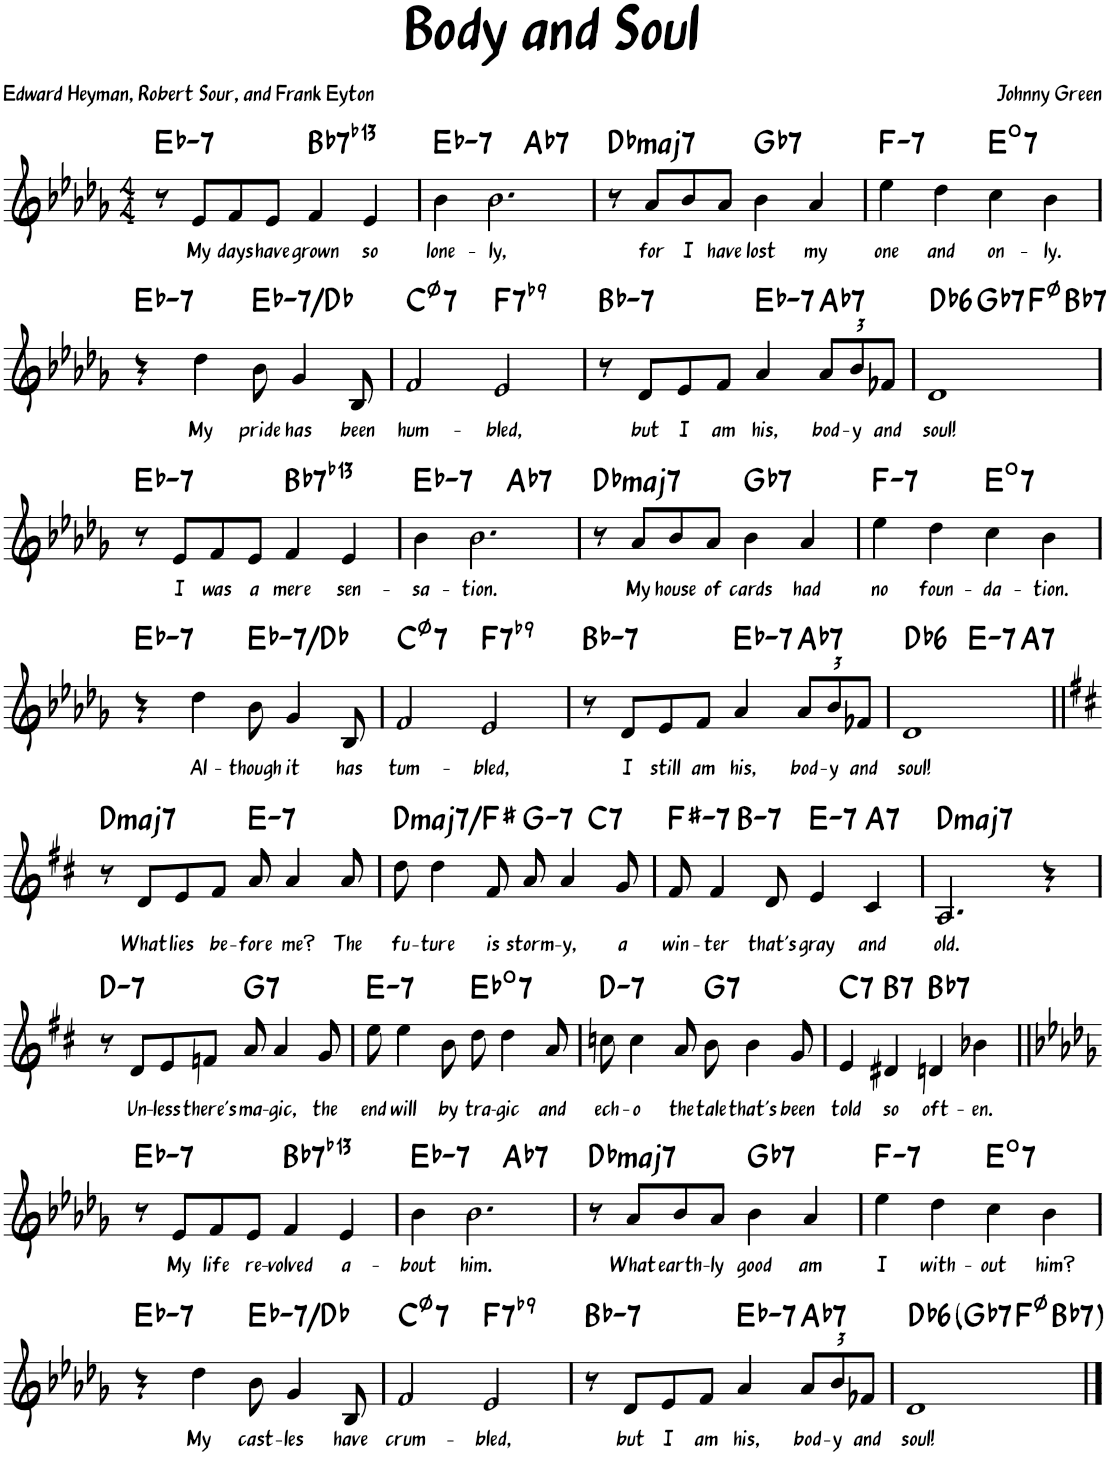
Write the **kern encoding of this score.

**kern	**text	**harte
*part1	*part1	*part1
*staff1	*staff1	*
*I"Piano	*	*
*I'Pno.	*	*
*clefG2	*	*
*k[b-e-a-d-g-]	*	*
*M4/4	*	*
=1	=1	=1
!	!	!LO:H:kt=7
8r	.	Eb:min7
!	!LO:LY:b	!
8e-/L	My	.
!	!LO:LY:b	!
8f/	days	.
!	!LO:LY:b	!
8e-/J	have	.
!	!LO:LY:b	!LO:H:kt=7
4f/	grown	Bb:7(b13)
!	!LO:LY:b	!
4e-/	so	.
=2	=2	=2
!	!LO:LY:b	!LO:H:kt=7
*^	*	*
4b-\	2ryy	lone-	Eb:min7
!	!	!LO:LY:b	!
2.b-\	.	-ly,	.
!	!	!	!LO:H:kt=7
.	2ryy	.	Ab:7
=3	=3	=3	=3
!	!	!	!LO:H:kt=maj7
*v	*v	*	*
8r	.	Db:maj7
!	!LO:LY:b	!
8a-/L	for	.
!	!LO:LY:b	!
8b-/	I	.
!	!LO:LY:b	!
8a-/J	have	.
!	!LO:LY:b	!LO:H:kt=7
4b-\	lost	Gb:7
!	!LO:LY:b	!
4a-/	my	.
=4	=4	=4
!	!LO:LY:b	!LO:H:kt=7
4ee-\	one	F:min7
!	!LO:LY:b	!
4dd-\	and	.
!	!LO:LY:b	!LO:H:kt=7
4cc\	on-	E:dim7
!	!LO:LY:b	!
4b-\	-ly.	.
!!LO:LB:g=z
=5	=5	=5
!	!	!LO:H:kt=7
4r	.	Eb:min7
!	!LO:LY:b	!
4dd-\	My	.
!	!LO:LY:b	!LO:H:kt=7
8b-\	pride	Eb:min7/b7
!	!LO:LY:b	!
4g-/	has	.
!	!LO:LY:b	!
8B-/	been	.
=6	=6	=6
!	!LO:LY:b	!LO:H:kt=7
2f/	hum-	C:hdim7
!	!LO:LY:b	!LO:H:kt=7
2e-/	-bled,	F:7(b9)
=7	=7	=7
!	!	!LO:H:kt=7
8r	.	Bb:min7
!	!LO:LY:b	!
8d-/L	but	.
!	!LO:LY:b	!
8e-/	I	.
!	!LO:LY:b	!
8f/J	am	.
!	!LO:LY:b	!LO:H:kt=7
4a-/	his,	Eb:min7
*Xbrackettup	*	*
!	!LO:LY:b	!LO:H:kt=7
12a-/L	bod-	Ab:7
!	!LO:LY:b	!
12b-/	-y	.
!	!LO:LY:b	!
12f-X/J	and	.
=8	=8	=8
!	!LO:LY:b	!LO:H:kt=6
*^	*	*
*	*^	*	*
*	*	*^	*	*
1d-	4ryy	2ryy	2.ryy	soul!	Db:maj6
!	!	!	!	!	!LO:H:kt=7
.	2.ryy	.	.	.	Gb:7
.	.	2ryy	.	.	F:hdim7
!	!	!	!	!	!LO:H:kt=7
.	.	.	4ryy	.	Bb:7
!!LO:LB:g=z	!!	!!	!!
=9	=9	=9	=9	=9	=9
!	!	!	!	!	!LO:H:kt=7
*v	*v	*v	*v	*	*
8r	.	Eb:min7
!	!LO:LY:b	!
8e-/L	I	.
!	!LO:LY:b	!
8f/	was	.
!	!LO:LY:b	!
8e-/J	a	.
!	!LO:LY:b	!LO:H:kt=7
4f/	mere	Bb:7(b13)
!	!LO:LY:b	!
4e-/	sen-	.
=10	=10	=10
!	!LO:LY:b	!LO:H:kt=7
*^	*	*
4b-\	2ryy	-sa-	Eb:min7
!	!	!LO:LY:b	!
2.b-\	.	-tion.	.
!	!	!	!LO:H:kt=7
.	2ryy	.	Ab:7
=11	=11	=11	=11
!	!	!	!LO:H:kt=maj7
*v	*v	*	*
8r	.	Db:maj7
!	!LO:LY:b	!
8a-/L	My	.
!	!LO:LY:b	!
8b-/	house	.
!	!LO:LY:b	!
8a-/J	of	.
!	!LO:LY:b	!LO:H:kt=7
4b-\	cards	Gb:7
!	!LO:LY:b	!
4a-/	had	.
=12	=12	=12
!	!LO:LY:b	!LO:H:kt=7
4ee-\	no	F:min7
!	!LO:LY:b	!
4dd-\	foun-	.
!	!LO:LY:b	!LO:H:kt=7
4cc\	-da-	E:dim7
!	!LO:LY:b	!
4b-\	-tion.	.
!!LO:LB:g=z
=13	=13	=13
!	!	!LO:H:kt=7
4r	.	Eb:min7
!	!LO:LY:b	!
4dd-\	Al-	.
!	!LO:LY:b	!LO:H:kt=7
8b-\	-though	Eb:min7/b7
!	!LO:LY:b	!
4g-/	it	.
!	!LO:LY:b	!
8B-/	has	.
=14	=14	=14
!	!LO:LY:b	!LO:H:kt=7
2f/	tum-	C:hdim7
!	!LO:LY:b	!LO:H:kt=7
2e-/	-bled,	F:7(b9)
=15	=15	=15
!	!	!LO:H:kt=7
8r	.	Bb:min7
!	!LO:LY:b	!
8d-/L	I	.
!	!LO:LY:b	!
8e-/	still	.
!	!LO:LY:b	!
8f/J	am	.
!	!LO:LY:b	!LO:H:kt=7
4a-/	his,	Eb:min7
!	!LO:LY:b	!LO:H:kt=7
12a-/L	bod-	Ab:7
!	!LO:LY:b	!
12b-/	-y	.
!	!LO:LY:b	!
12f-X/J	and	.
=16	=16	=16
!	!LO:LY:b	!LO:H:kt=6
*^	*	*
*	*^	*	*
1d-	2ryy	2.ryy	soul!	Db:maj6
!	!	!	!	!LO:H:kt=7
.	2ryy	.	.	E:min7
!	!	!	!	!LO:H:kt=7
.	.	4ryy	.	A:7
*v	*v	*v	*	*
!!LO:LB:g=z
=17||	=17||	=17||
*k[f#c#]	*	*
*^	*	*
*	*^	*	*
!	!	!	!	!LO:H:kt=maj7
*v	*v	*v	*	*
8r	.	D:maj7
!	!LO:LY:b	!
8d/L	What	.
!	!LO:LY:b	!
8e/	lies	.
!	!LO:LY:b	!
8f#/J	be-	.
!	!LO:LY:b	!LO:H:kt=7
8a/	-fore	E:min7
!	!LO:LY:b	!
4a/	me?	.
!	!LO:LY:b	!
8a/	The	.
=18	=18	=18
!	!LO:LY:b	!LO:H:kt=maj7
*^	*	*
8dd\	2.ryy	fu-	D:maj7/3
!	!	!LO:LY:b	!
4dd\	.	-ture	.
!	!	!LO:LY:b	!
8f#/	.	is	.
!	!	!LO:LY:b	!LO:H:kt=7
8a/	.	storm-	G:min7
!	!	!LO:LY:b	!
4a/	.	-y,	.
!	!	!	!LO:H:kt=7
.	4ryy	.	C:7
!	!	!LO:LY:b	!
8g/	.	a	.
=19	=19	=19	=19
!	!	!LO:LY:b	!LO:H:kt=7
8f#/	4ryy	win-	F#:min7
!	!	!LO:LY:b	!
4f#/	.	-ter	.
!	!	!	!LO:H:kt=7
.	2.ryy	.	B:min7
!	!	!LO:LY:b	!
8d/	.	that's	.
!	!	!LO:LY:b	!LO:H:kt=7
4e/	.	gray	E:min7
!	!	!LO:LY:b	!LO:H:kt=7
4c#/	.	and	A:7
=20	=20	=20	=20
!	!	!LO:LY:b	!LO:H:kt=maj7
*v	*v	*	*
2.A/	old.	D:maj7
4r	.	.
!!LO:LB:g=z
=21	=21	=21
*k[f#c#]	*	*
!	!	!LO:H:kt=7
8r	.	D:min7
!	!LO:LY:b	!
8d/L	Un-	.
!	!LO:LY:b	!
8e/	-less	.
!	!LO:LY:b	!
8fn/J	there's	.
!	!LO:LY:b	!LO:H:kt=7
8a/	ma-	G:7
!	!LO:LY:b	!
4a/	-gic,	.
!	!LO:LY:b	!
8g/	the	.
=22	=22	=22
!	!LO:LY:b	!LO:H:kt=7
8ee\	end	E:min7
!	!LO:LY:b	!
4ee\	will	.
!	!LO:LY:b	!
8b\	by	.
!	!LO:LY:b	!LO:H:kt=7
8dd\	tra-	Eb:dim7
!	!LO:LY:b	!
4dd\	-gic	.
!	!LO:LY:b	!
8a/	and	.
=23	=23	=23
!	!LO:LY:b	!LO:H:kt=7
8ccn\	ech-	D:min7
!	!LO:LY:b	!
4cc\	-o	.
!	!LO:LY:b	!
8a/	the	.
!	!LO:LY:b	!LO:H:kt=7
8b\	tale	G:7
!	!LO:LY:b	!
4b\	that's	.
!	!LO:LY:b	!
8g/	been	.
=24	=24	=24
!	!LO:LY:b	!LO:H:kt=7
4e/	told	C:7
!	!LO:LY:b	!LO:H:kt=7
4d#X/	so	B:7
!	!LO:LY:b	!LO:H:kt=7
4dn/	oft-	Bb:7
!	!LO:LY:b	!
4b-X\	-en.	.
!!LO:LB:g=z
=25||	=25||	=25||
*k[b-e-a-d-g-]	*	*
!	!	!LO:H:kt=7
8r	.	Eb:min7
!	!LO:LY:b	!
8e-/L	My	.
!	!LO:LY:b	!
8f/	life	.
!	!LO:LY:b	!
8e-/J	re-	.
!	!LO:LY:b	!LO:H:kt=7
4f/	-volved	Bb:7(b13)
!	!LO:LY:b	!
4e-/	a-	.
=26	=26	=26
!	!LO:LY:b	!LO:H:kt=7
*^	*	*
4b-\	2ryy	-bout	Eb:min7
!	!	!LO:LY:b	!
2.b-\	.	him.	.
!	!	!	!LO:H:kt=7
.	2ryy	.	Ab:7
=27	=27	=27	=27
!	!	!	!LO:H:kt=maj7
*v	*v	*	*
8r	.	Db:maj7
!	!LO:LY:b	!
8a-/L	What	.
!	!LO:LY:b	!
8b-/	earth-	.
!	!LO:LY:b	!
8a-/J	-ly	.
!	!LO:LY:b	!LO:H:kt=7
4b-\	good	Gb:7
!	!LO:LY:b	!
4a-/	am	.
=28	=28	=28
!	!LO:LY:b	!LO:H:kt=7
4ee-\	I	F:min7
!	!LO:LY:b	!
4dd-\	with-	.
!	!LO:LY:b	!LO:H:kt=7
4cc\	-out	E:dim7
!	!LO:LY:b	!
4b-\	him?	.
!!LO:LB:g=z
=29	=29	=29
!	!	!LO:H:kt=7
4r	.	Eb:min7
!	!LO:LY:b	!
4dd-\	My	.
!	!LO:LY:b	!LO:H:kt=7
8b-\	cast-	Eb:min7/b7
!	!LO:LY:b	!
4g-/	-les	.
!	!LO:LY:b	!
8B-/	have	.
=30	=30	=30
!	!LO:LY:b	!LO:H:kt=7
2f/	crum-	C:hdim7
!	!LO:LY:b	!LO:H:kt=7
2e-/	-bled,	F:7(b9)
=31	=31	=31
!	!	!LO:H:kt=7
8r	.	Bb:min7
!	!LO:LY:b	!
8d-/L	but	.
!	!LO:LY:b	!
8e-/	I	.
!	!LO:LY:b	!
8f/J	am	.
!	!LO:LY:b	!LO:H:kt=7
4a-/	his,	Eb:min7
!	!LO:LY:b	!LO:H:kt=7
12a-/L	bod-	Ab:7
!	!LO:LY:b	!
12b-/	-y	.
!	!LO:LY:b	!
12f-X/J	and	.
=32	=32	=32
!	!LO:LY:b	!LO:H:kt=6
*^	*	*
*	*^	*	*
*	*	*^	*	*
1d-	4ryy	2ryy	2.ryy	soul!	Db:maj6
!	!	!	!	!	!LO:H:kt=7
.	2.ryy	.	.	.	Gb:7
.	.	2ryy	.	.	F:hdim7
!	!	!	!	!	!LO:H:kt=7
.	.	.	4ryy	.	Bb:7
*v	*v	*v	*v	*	*
==	==	==
*-	*-	*-
